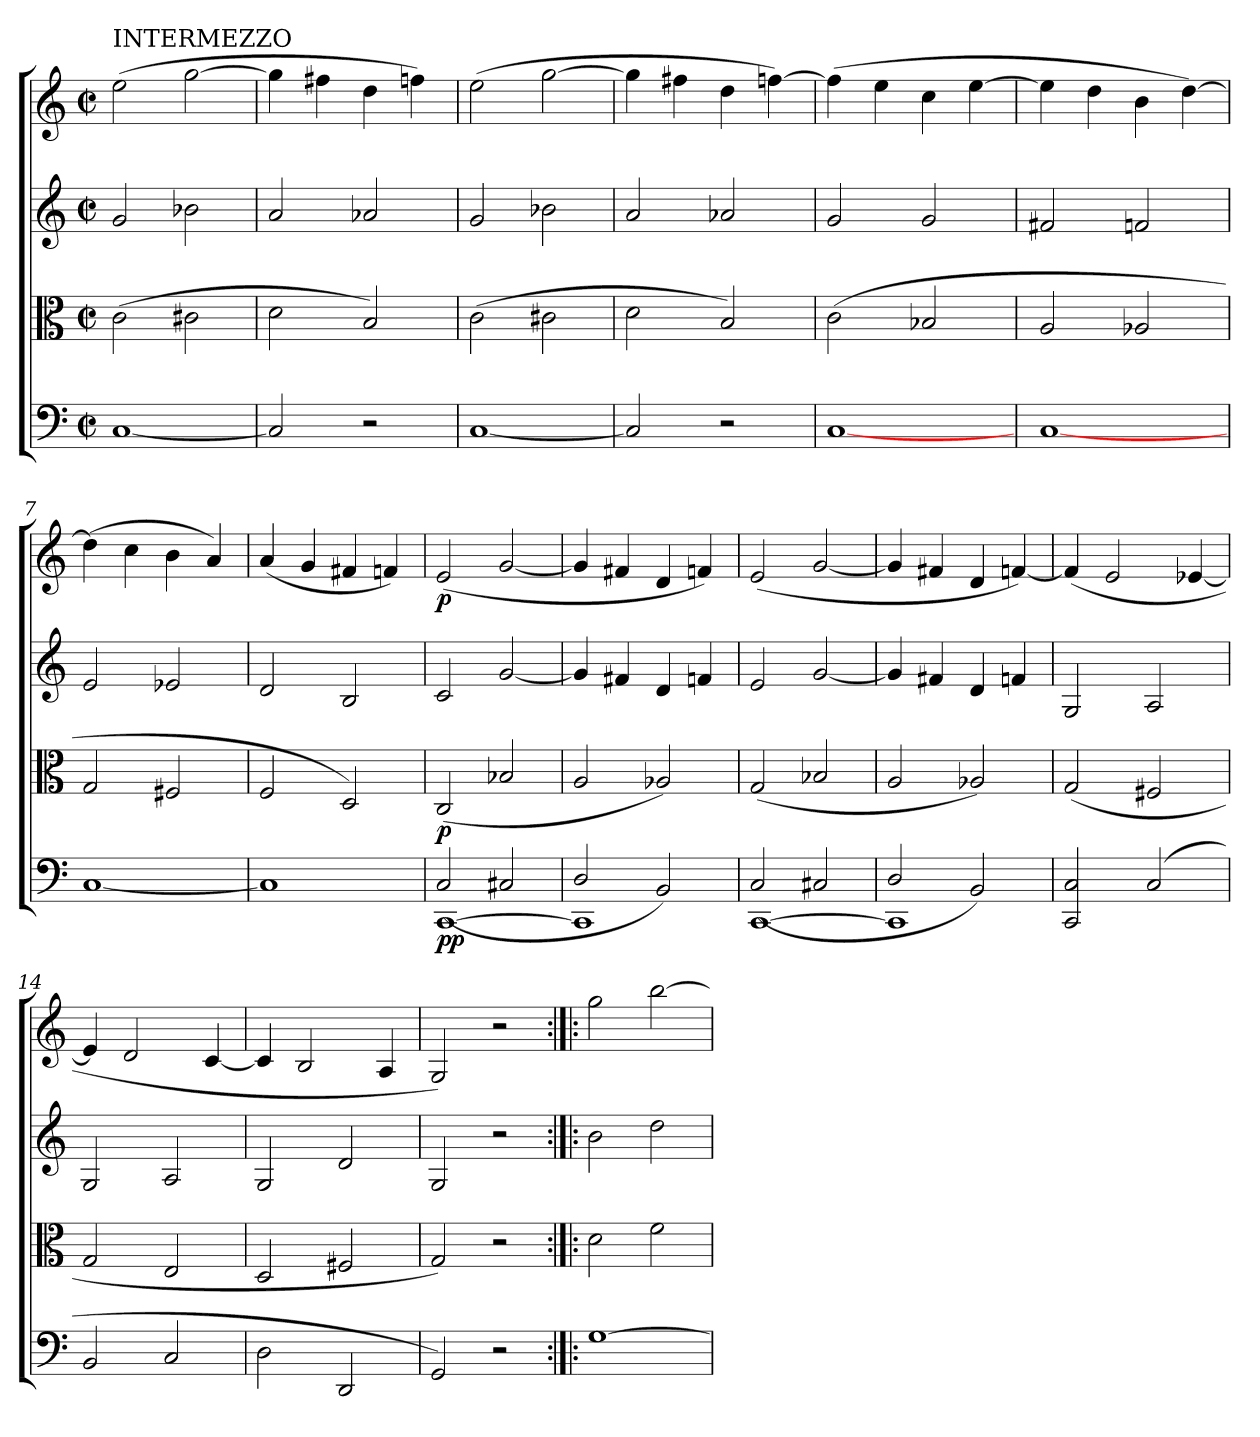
**kern	**dynam	**kern	**dynam	**kern	**kern	**dynam
*part4	*part4	*part3	*part3	*part2	*part1	*part1
*staff4	*staff4	*staff3	*staff3	*staff2	*staff1	*staff1
*clefF4	*	*clefC3	*	*clefG2	*clefG2	*
*M2/2	*	*M2/2	*	*M2/2	*M2/2	*
*met(c|)	*	*met(c|)	*	*met(c|)	*met(c|)	*
=1	=1	=1	=1	=1	=1	=1
!	!	!	!	!	!LO:TX:a:t=INTERMEZZO	!
[1C	.	(>2c\	.	2g/	(>2ee\	.
.	.	2c#\	.	2b-\	[2gg\	.
=2	=2	=2	=2	=2	=2	=2
2C/]	.	2d\	.	2a/	4gg\]	.
.	.	.	.	.	4ff#\	.
2r	.	2B/)	.	2a-/	4dd\	.
.	.	.	.	.	4ffn\)	.
=3	=3	=3	=3	=3	=3	=3
[1C	.	(>2c\	.	2g/	(>2ee\	.
.	.	2c#\	.	2b-\	[2gg\	.
=4	=4	=4	=4	=4	=4	=4
2C/]	.	2d\	.	2a/	4gg\]	.
.	.	.	.	.	4ff#\	.
2r	.	2B/)	.	2a-/	4dd\	.
.	.	.	.	.	[4ffn\)	.
=5	=5	=5	=5	=5	=5	=5
[1C	.	(>2c\	.	2g/	(>4ff\]	.
.	.	.	.	.	4ee\	.
.	.	2B-/	.	2g/	4cc\	.
.	.	.	.	.	[4ee\	.
=6	=6	=6	=6	=6	=6	=6
[1C	.	2A/	.	2f#/	4ee\]	.
.	.	.	.	.	4dd\	.
.	.	2A-/	.	2fn/	4b\	.
.	.	.	.	.	[4dd\)	.
=7	=7	=7	=7	=7	=7	=7
[1C	.	2G/	.	2e/	(>4dd\]	.
.	.	.	.	.	4cc\	.
.	.	2F#/	.	2e-/	4b\	.
.	.	.	.	.	4a/)	.
=8	=8	=8	=8	=8	=8	=8
1C]	.	2F/	.	2d/	(<4a/	.
.	.	.	.	.	4g/	.
.	.	2D/)	.	2B/	4f#/	.
.	.	.	.	.	4fn/)	.
=9	=9	=9	=9	=9	=9	=9
*^	*	*	*	*	*	*
!	!	!LO:DY:b	!	!	!	!	!
!	!	!LO:DY:n=1:b	!	!LO:DY:b	!	!	!LO:DY:b
[1CC	(<2C/	p p	(<2C/	p	2c/	(<2e/	p
.	2C#/	.	2B-/	.	[2g/	[2g/	.
=10	=10	=10	=10	=10	=10	=10	=10
1CC]	2D/	.	2A/	.	4g/]	4g/]	.
.	.	.	.	.	4f#/	4f#/	.
.	2BB/)	.	2A-/)	.	4d/	4d/	.
.	.	.	.	.	4fn/	4fn/)	.
=11	=11	=11	=11	=11	=11	=11	=11
[1CC	(<2C/	.	(<2G/	.	2e/	(<2e/	.
.	2C#/	.	2B-/	.	[2g/	[2g/	.
=12	=12	=12	=12	=12	=12	=12	=12
1CC]	2D/	.	2A/	.	4g/]	4g/]	.
.	.	.	.	.	4f#/	4f#/	.
.	2BB/)	.	2A-/)	.	4d/	4d/	.
.	.	.	.	.	4fn/	[4fn/)	.
*v	*v	*	*	*	*	*	*
!!LO:LB:g=z
=13	=13	=13	=13	=13	=13	=13
2CC/ 2C/	.	(<2G/	.	2G/	(<4f/]	.
.	.	.	.	.	2e/	.
(<2C/	.	2F#/	.	2A/	.	.
.	.	.	.	.	[4e-/	.
=14	=14	=14	=14	=14	=14	=14
2BB/	.	2G/	.	2G/	4e-/]	.
.	.	.	.	.	2d/	.
2C/	.	2E/	.	2A/	.	.
.	.	.	.	.	[4c/	.
=15	=15	=15	=15	=15	=15	=15
2D\	.	2D/	.	2G/	4c/]	.
.	.	.	.	.	2B/	.
2DD/	.	2F#/	.	2d/	.	.
.	.	.	.	.	4A/	.
=16	=16	=16	=16	=16	=16	=16
2GG/)	.	2G/)	.	2G/	2G/)	.
2r	.	2r	.	2r	2r	.
=17:|!|:	=17:|!|:	=17:|!|:	=17:|!|:	=17:|!|:	=17:|!|:	=17:|!|:
[1G	.	2d\	.	2b\	2gg\	.
.	.	2f\	.	2dd\	[2bb\	.
=	=	=	=	=	=	=
*-	*-	*-	*-	*-	*-	*-
